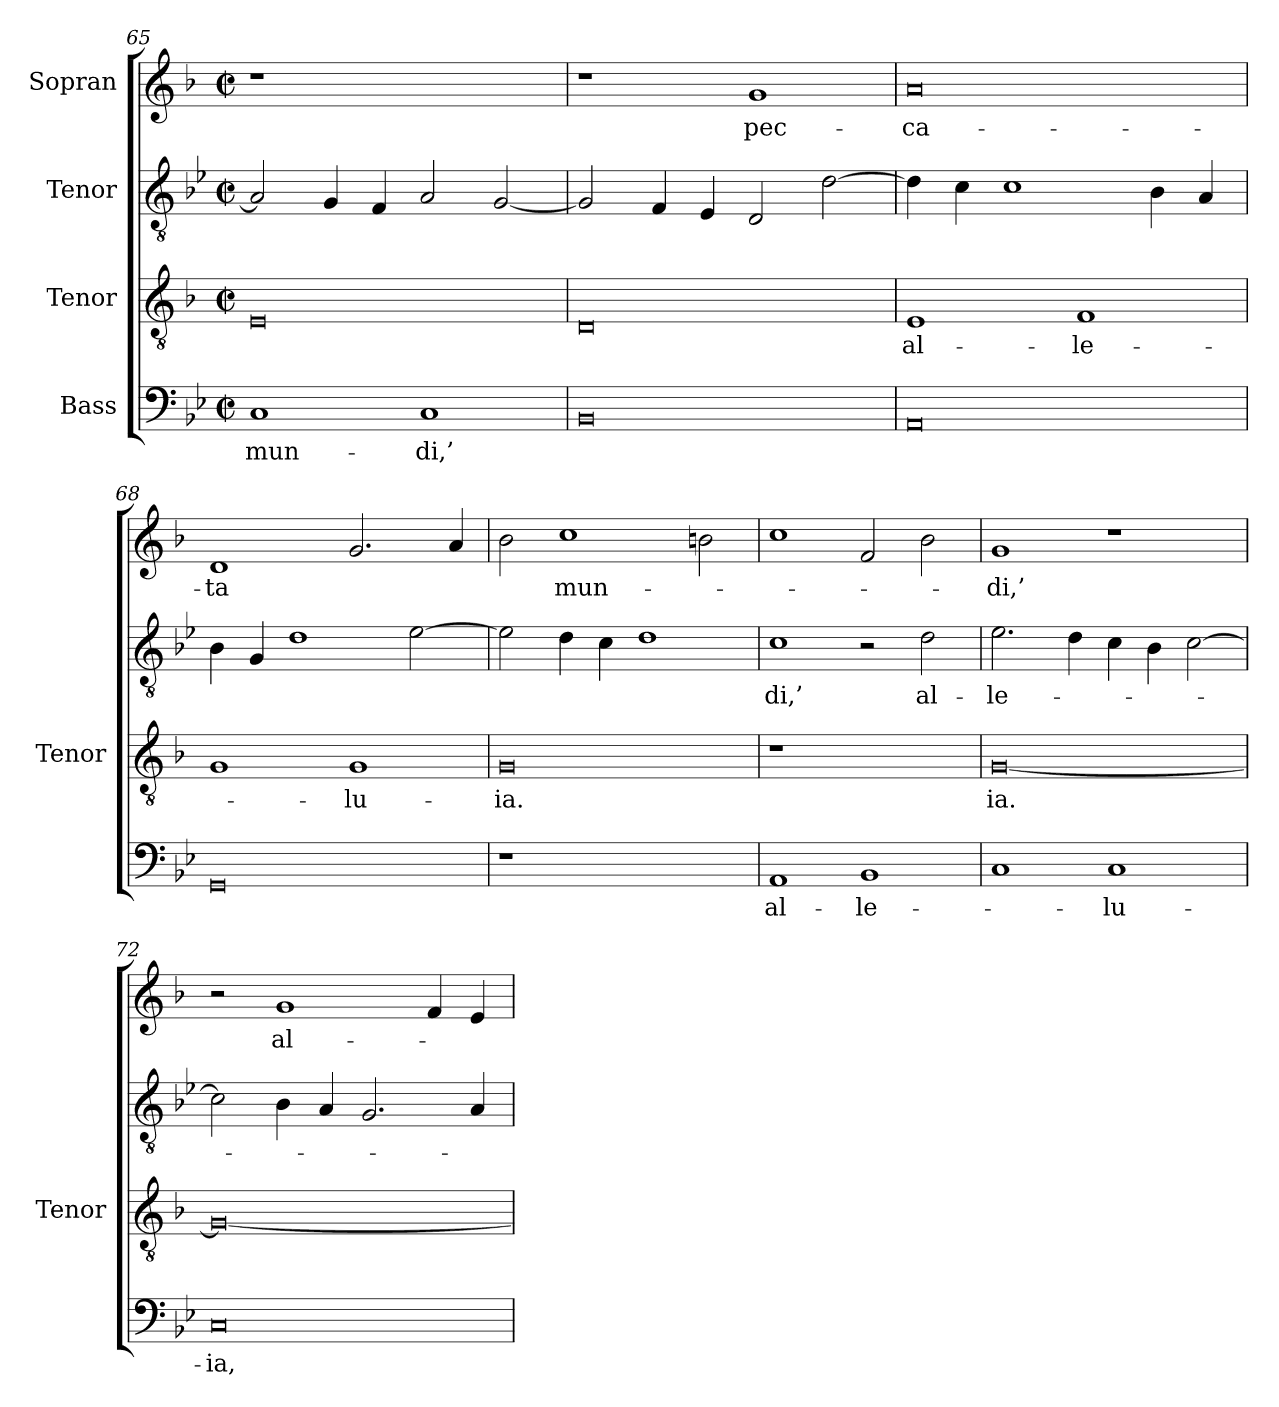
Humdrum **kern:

**kern	**text	**kern	**text	**kern	**text	**kern	**text
*part4	*part4	*part3	*part3	*part2	*part2	*part1	*part1
*staff4	*staff4	*staff3	*staff3	*staff2	*staff2	*staff1	*staff1
*I"Bass	*	*I"Tenor	*	*I"Tenor	*	*I"Sopran	*
*	*	*I'Tenor	*	*	*	*	*
*clefF4	*	*clefGv2	*	*clefGv2	*	*clefG2	*
*	*	*ITrd7c12	*	*ITrd7c12	*	*	*
*k[b-e-]	*	*k[b-]	*	*k[b-e-]	*	*k[b-]	*
*B-:	*	*F:	*	*B-:	*	*F:	*
*M2/2	*	*M2/2	*	*M2/2	*	*M2/2	*
*met(c|)	*	*met(c|)	*	*met(c|)	*	*met(c|)	*
=65	=65	=65	=65	=65	=65	=65	=65
!	!LO:LY:b:color=#000000	!	!	!	!	!LO:N:vis=1	!
1Ci	mun-	0EEi	.	2AAi/]	.	1r	.
.	.	.	.	4GGi/	.	.	.
.	.	.	.	4FFi/	.	.	.
!	!LO:LY:b:color=#000000	!	!	!	!	!	!
1Ci	-di,’	.	.	2AAi/	.	1ryy	.
.	.	.	.	[<2GGi/	.	.	.
=66	=66	=66	=66	=66	=66	=66	=66
0BB-i	.	0DDi	.	2GGi/]	.	1r	.
.	.	.	.	4FFi/	.	.	.
.	.	.	.	4EE-i/	.	.	.
!	!	!	!	!	!	!	!LO:LY:b:color=#000000
.	.	.	.	2DDi/	.	1gi	pec-
.	.	.	.	[>2Di\	.	.	.
!!LO:LB:g=z
=67	=67	=67	=67	=67	=67	=67	=67
!	!	!	!LO:LY:b:color=#000000	!	!	!	!
!	!	!	!	!	!	!	!LO:LY:b:color=#000000
0AAi	.	1EEi	al-	4Di\]	.	0ai	-ca-
.	.	.	.	4Ci\	.	.	.
.	.	.	.	1Ci	.	.	.
!	!	!	!LO:LY:b:color=#000000	!	!	!	!
.	.	1FFi	-le-	.	.	.	.
.	.	.	.	4BB-i\	.	.	.
.	.	.	.	4AAi/	.	.	.
=68	=68	=68	=68	=68	=68	=68	=68
!	!	!	!	!	!	!	!LO:LY:b:color=#000000
0GGi	.	1GGi	.	4BB-i\	.	1di	-ta
.	.	.	.	4GGi/	.	.	.
.	.	.	.	1Di	.	.	.
!	!	!	!LO:LY:b:color=#000000	!	!	!	!
.	.	1GGi	-lu-	.	.	2.gi/	.
.	.	.	.	[>2E-i\	.	.	.
.	.	.	.	.	.	4ai/	.
=69	=69	=69	=69	=69	=69	=69	=69
!LO:N:vis=1	!	!	!	!	!	!	!
!	!	!	!LO:LY:b:color=#000000	!	!	!	!
1r	.	0GGi	-ia.	2E-i\]	.	2b-i\	.
!	!	!	!	!	!	!	!LO:LY:b:color=#000000
.	.	.	.	4Di\	.	1cci	mun-
.	.	.	.	4Ci\	.	.	.
1ryy	.	.	.	1Di	.	.	.
.	.	.	.	.	.	2bni\	.
=70	=70	=70	=70	=70	=70	=70	=70
!	!LO:LY:b:color=#000000	!LO:N:vis=1	!	!	!	!	!
!	!	!	!	!	!LO:LY:b:color=#000000	!	!
1AAi	al-	1r	.	1Ci	-di,’	1cci	.
!	!LO:LY:b:color=#000000	!	!	!	!	!	!
1BB-i	-le-	1ryy	.	2r	.	2fi/	.
!	!	!	!	!	!LO:LY:b:color=#000000	!	!
.	.	.	.	2Di\	al-	2b-i\	.
=71	=71	=71	=71	=71	=71	=71	=71
!	!	!	!LO:LY:b:color=#000000	!	!	!	!
!	!	!	!	!	!LO:LY:b:color=#000000	!	!
!	!	!	!	!	!	!	!LO:LY:b:color=#000000
1Ci	.	[<0GGi	-ia.	2.E-i\	-le-	1gi	-di,’
.	.	.	.	4Di\	.	.	.
!	!LO:LY:b:color=#000000	!	!	!	!	!	!
1Ci	-lu-	.	.	4Ci\	.	1r	.
.	.	.	.	4BB-i\	.	.	.
.	.	.	.	[>2Ci\	.	.	.
=72	=72	=72	=72	=72	=72	=72	=72
!	!LO:LY:b:color=#000000	!	!	!	!	!	!
0Ci	-ia,	0GGi_<	.	2Ci\]	.	2r	.
!	!	!	!	!	!	!	!LO:LY:b:color=#000000
.	.	.	.	4BB-i\	.	1gi	al-
.	.	.	.	4AAi/	.	.	.
.	.	.	.	2.GGi/	.	.	.
.	.	.	.	.	.	4fi/	.
.	.	.	.	4AAi/	.	4ei/	.
=	=	=	=	=	=	=	=
*-	*-	*-	*-	*-	*-	*-	*-
